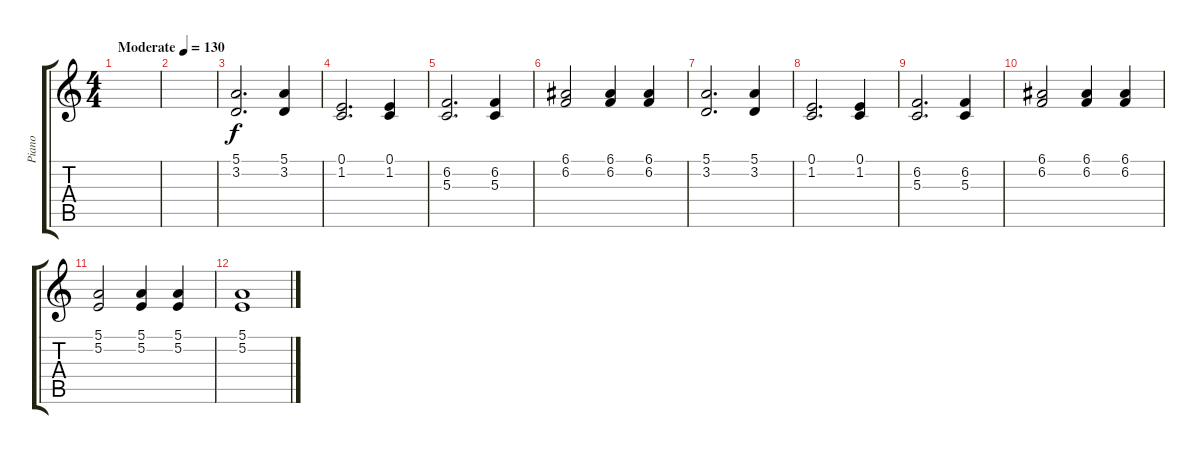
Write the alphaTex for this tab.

\track ("Piano" "Piano") {instrument brightacousticpiano}
\staff {score tabs}
\tuning (E4 B3 G3 D3 A2 D2) {hide}
\ts (4 4)
\tempo (130 "Moderate")
\clef g2
\ks c
|
|
(5.1 3.2).2{d} (5.1 3.2).4 |
(0.1 1.2).2{d} (0.1 1.2).4 |
(6.2 5.3).2{d} (6.2 5.3).4 |
(6.1 6.2).2 (6.1 6.2).4 (6.1 6.2).4 |
(5.1 3.2).2{d} (5.1 3.2).4 |
(0.1 1.2).2{d} (0.1 1.2).4 |
(6.2 5.3).2{d} (6.2 5.3).4 |
(6.1 6.2).2 (6.1 6.2).4 (6.1 6.2).4 |
(5.1 5.2).2 (5.1 5.2).4 (5.1 5.2).4 |
(5.1 5.2).1
